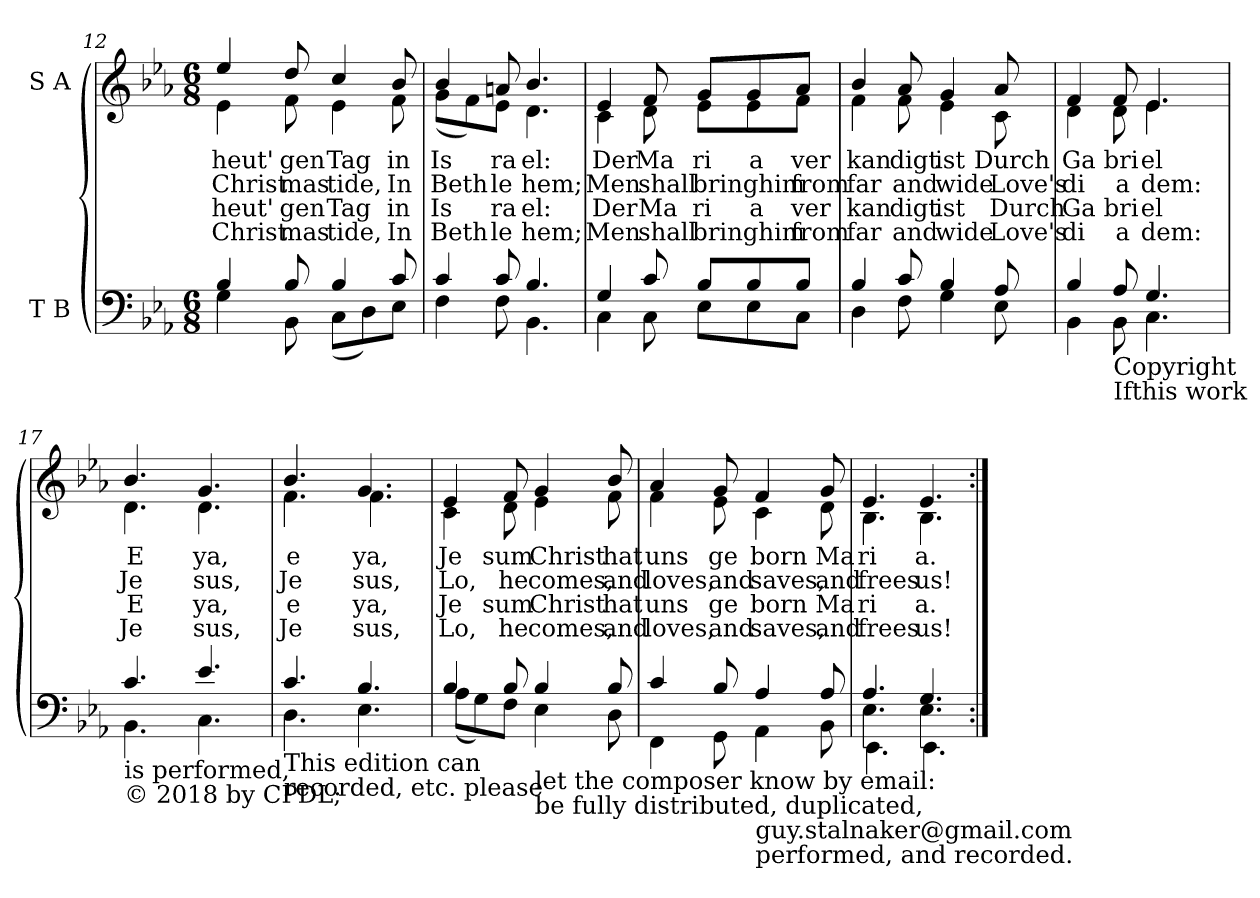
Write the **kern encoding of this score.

**kern	**kern	**text	**text	**text	**text
*part2	*part1	*part1	*part1	*part1	*part1
*staff2	*staff1	*staff1	*staff1	*staff1	*staff1
*I"T  B	*I"S  A	*	*	*	*
*clefF4	*clefG2	*	*	*	*
*k[b-e-a-]	*k[b-e-a-]	*	*	*	*
*E-:	*E-:	*	*	*	*
*M6/8	*M6/8	*	*	*	*
=12	=12	=12	=12	=12	=12
*^	*	*	*	*	*
!	!	!	!LO:LY:b	!LO:LY:b	!LO:LY:b	!LO:LY:b
*	*	*^	*	*	*	*
4B-/	4G\	4ee-/	4e-\	heut'	Christ	heut'	Christ
!	!	!	!	!LO:LY:b	!LO:LY:b	!LO:LY:b	!LO:LY:b
8B-/	8BB-\	8dd/	8f\	gen	mas	gen	mas
!	!	!	!	!LO:LY:b	!LO:LY:b	!LO:LY:b	!LO:LY:b
4B-/	(<8C\L	4cc/	4e-\	Tag	tide,	Tag	tide,
.	8D\)	.	.	.	.	.	.
!	!	!	!	!LO:LY:b	!LO:LY:b	!LO:LY:b	!LO:LY:b
8c/	8E-\J	8b-/	8f\	in	In	in	In
=13	=13	=13	=13	=13	=13	=13	=13
!	!	!	!	!LO:LY:b	!LO:LY:b	!LO:LY:b	!LO:LY:b
4c/	4F\	4b-/	(<8g\L	Is	Beth	Is	Beth
.	.	.	8f\)	.	.	.	.
!	!	!	!	!LO:LY:b	!LO:LY:b	!LO:LY:b	!LO:LY:b
8c/	8F\	8an/	8e-\J	ra	le	ra	le
!	!	!	!	!LO:LY:b	!LO:LY:b	!LO:LY:b	!LO:LY:b
4.B-/	4.BB-\	4.b-/	4.d\	el:	hem;	el:	hem;
=14	=14	=14	=14	=14	=14	=14	=14
!	!	!	!	!LO:LY:b	!LO:LY:b	!LO:LY:b	!LO:LY:b
4G/	4C\	4e-/	4c\	Der	Men	Der	Men
!	!	!	!	!LO:LY:b	!LO:LY:b	!LO:LY:b	!LO:LY:b
8c/	8C\	8f/	8d\	Ma	shall	Ma	shall
!	!	!	!	!LO:LY:b	!LO:LY:b	!LO:LY:b	!LO:LY:b
8B-/L	8E-\L	8g/L	8e-\L	ri	bringhim	ri	bringhim
!	!	!	!	!LO:LY:b	!	!LO:LY:b	!
8B-/	8E-\	8g/	8e-\	a	.	a	.
!	!	!	!	!LO:LY:b	!LO:LY:b	!LO:LY:b	!LO:LY:b
8B-/J	8C\J	8a-/J	8f\J	ver	from	ver	from
=15	=15	=15	=15	=15	=15	=15	=15
!	!	!	!	!LO:LY:b	!LO:LY:b	!LO:LY:b	!LO:LY:b
4B-/	4D\	4b-/	4f\	kan	far	kan	far
!	!	!	!	!LO:LY:b	!LO:LY:b	!LO:LY:b	!LO:LY:b
8c/	8F\	8a-/	8f\	digt	and	digt	and
!	!	!	!	!LO:LY:b	!LO:LY:b	!LO:LY:b	!LO:LY:b
4B-/	4G\	4g/	4e-\	ist	wide	ist	wide
!	!	!	!	!LO:LY:b	!LO:LY:b	!LO:LY:b	!LO:LY:b
8A-/	8E-\	8a-/	8c\	Durch	Love's	Durch	Love's
!!LO:LB:g=z	!!
=16	=16	=16	=16	=16	=16	=16	=16
*	*^	*	*	*	*	*	*
!	!	!	!	!	!LO:LY:b	!LO:LY:b	!LO:LY:b	!LO:LY:b
4B-/	4BB-\	4ryy	4f/	4d\	Ga	di	Ga	di
!LO:TX:b:t=Copyright	!	!	!	!	!	!	!	!
!LO:TX:b:t=Ifthis work	!	!	!	!	!	!	!	!
!	!	!	!	!	!LO:LY:b	!LO:LY:b	!LO:LY:b	!LO:LY:b
8A-/	8BB-\	4ryy	8f/	8d\	bri	a	bri	a
!	!	!	!	!	!LO:LY:b	!LO:LY:b	!LO:LY:b	!LO:LY:b
4.G/	4.C\	.	4.e-/	4.e-\	el	dem:	el	dem:
.	.	4ryy	.	.	.	.	.	.
=17	=17	=17	=17	=17	=17	=17	=17	=17
!LO:TX:b:t=is performed,	!	!	!	!	!	!	!	!
!LO:TX:b:t=© 2018 by CPDL;	!	!	!	!	!	!	!	!
!	!	!	!	!	!LO:LY:b	!LO:LY:b	!LO:LY:b	!LO:LY:b
4.c/	4.BB-\	4ryy	4.b-/	4.d\	E	Je	E	Je
.	.	4ryy	.	.	.	.	.	.
!	!	!	!	!	!LO:LY:b	!LO:LY:b	!LO:LY:b	!LO:LY:b
4.e-/	4.C\	.	4.g/	4.d\	ya,	sus,	ya,	sus,
.	.	4ryy	.	.	.	.	.	.
=18	=18	=18	=18	=18	=18	=18	=18	=18
!LO:TX:b:t=This edition can	!	!	!	!	!	!	!	!
!LO:TX:b:t=recorded, etc. please	!	!	!	!	!	!	!	!
!	!	!	!	!	!LO:LY:b	!LO:LY:b	!LO:LY:b	!LO:LY:b
4.c/	4.D\	4ryy	4.b-/	4.f\	e	Je	e	Je
.	.	4ryy	.	.	.	.	.	.
!	!	!	!	!	!LO:LY:b	!LO:LY:b	!LO:LY:b	!LO:LY:b
4.B-/	4.E-\	.	4.g/	4.f\	ya,	sus,	ya,	sus,
.	.	4ryy	.	.	.	.	.	.
=19	=19	=19	=19	=19	=19	=19	=19	=19
!	!	!	!	!	!LO:LY:b	!LO:LY:b	!LO:LY:b	!LO:LY:b
4B-/	(<8A-\L	4ryy	4e-/	4c\	Je	Lo,	Je	Lo,
.	8G\)	.	.	.	.	.	.	.
!	!	!	!	!	!LO:LY:b	!LO:LY:b	!LO:LY:b	!LO:LY:b
8B-/	8F\J	4ryy	8f/	8d\	sum	he	sum	he
!LO:TX:b:t=let the composer know by email&colon;	!	!	!	!	!	!	!	!
!LO:TX:b:t=be fully distributed, duplicated,	!	!	!	!	!	!	!	!
!	!	!	!	!	!LO:LY:b	!LO:LY:b	!LO:LY:b	!LO:LY:b
4B-/	4E-\	.	4g/	4e-\	Christ	comes,	Christ	comes,
.	.	4ryy	.	.	.	.	.	.
!	!	!	!	!	!LO:LY:b	!LO:LY:b	!LO:LY:b	!LO:LY:b
8B-/	8D\	.	8b-/	8f\	hat	and	hat	and
=20	=20	=20	=20	=20	=20	=20	=20	=20
!	!	!	!	!	!LO:LY:b	!LO:LY:b	!LO:LY:b	!LO:LY:b
4c/	4FF\	4ryy	4a-/	4f\	uns	loves,	uns	loves,
!	!	!	!	!	!LO:LY:b	!LO:LY:b	!LO:LY:b	!LO:LY:b
8B-/	8GG\	4ryy	8g/	8e-\	ge	and	ge	and
!LO:TX:b:t=guy.stalnaker@gmail.com	!	!	!	!	!	!	!	!
!LO:TX:b:t=performed, and recorded.	!	!	!	!	!	!	!	!
!	!	!	!	!	!LO:LY:b	!LO:LY:b	!LO:LY:b	!LO:LY:b
4A-/	4AA-\	.	4f/	4c\	born	saves,	born	saves,
.	.	4ryy	.	.	.	.	.	.
!	!	!	!	!	!LO:LY:b	!LO:LY:b	!LO:LY:b	!LO:LY:b
8A-/	8BB-\	.	8g/	8d\	Ma	and	Ma	and
=21	=21	=21	=21	=21	=21	=21	=21	=21
!	!	!	!	!	!LO:LY:b	!LO:LY:b	!LO:LY:b	!LO:LY:b
4.A-/	4.E-\	4.EE-\	4.e-/	4.B-\	ri	frees	ri	frees
!	!	!	!	!	!LO:LY:b	!LO:LY:b	!LO:LY:b	!LO:LY:b
4.G/	4.E-\	4.EE-\	4.e-/	4.B-\	a.	us!	a.	us!
*v	*v	*v	*	*	*	*	*	*
*	*v	*v	*	*	*	*
=:|!	=:|!	=:|!	=:|!	=:|!	=:|!
*-	*-	*-	*-	*-	*-
